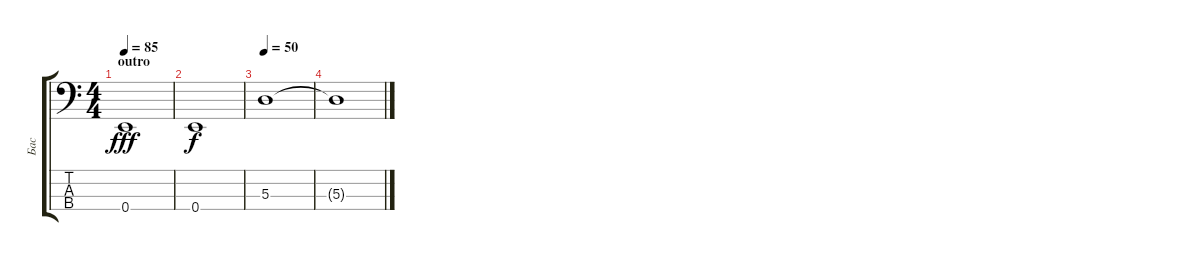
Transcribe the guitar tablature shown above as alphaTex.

\track ("Бас" "Бас") {instrument electricbasspick}
\staff {score tabs}
\tuning (G2 D2 A1 E1) {hide}
\ts (4 4)
\section ("" "outro")
\tempo 85
\clef f4
\ks c
0.4.1{dy fff} |
0.4.1{dy f} |
\tempo 50
5.3.1 |
5.3{t}.1
